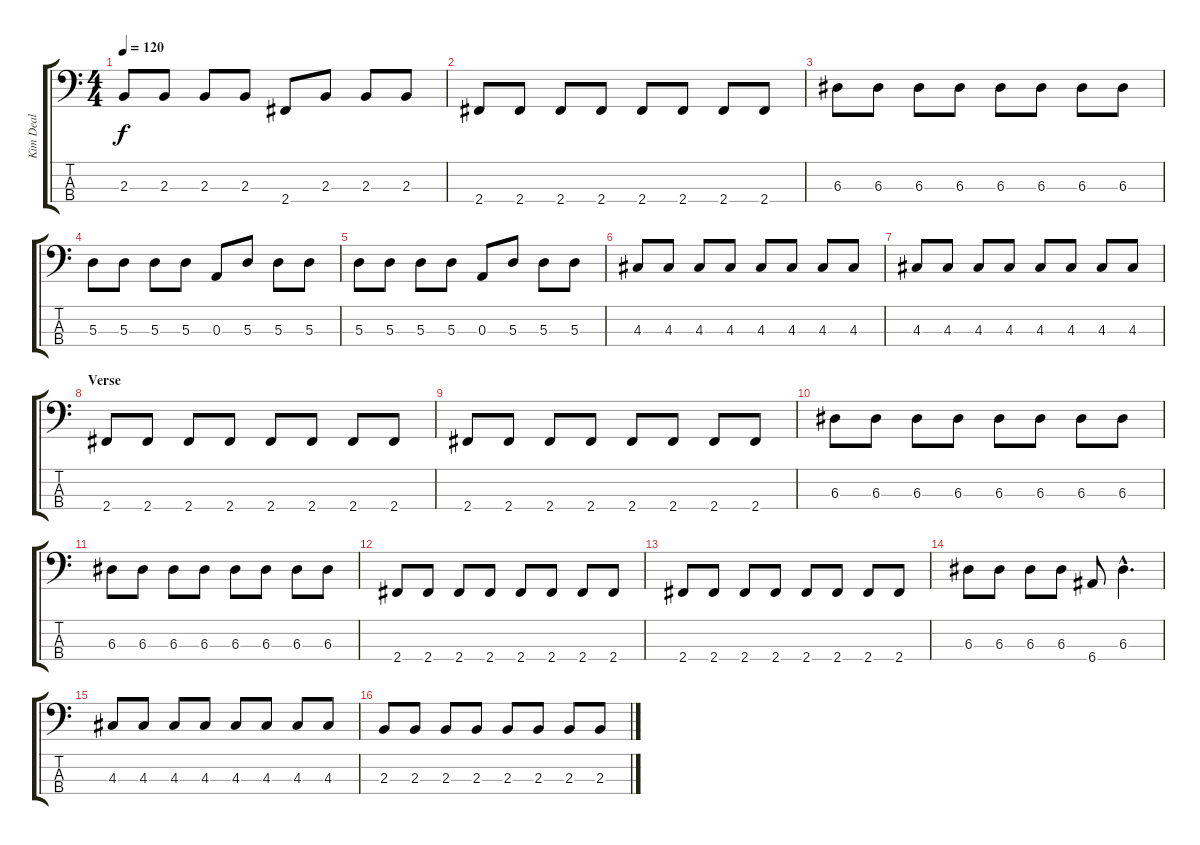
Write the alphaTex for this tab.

\track ("Kim Deal" "Kim Deal") {instrument electricbasspick}
\staff {score tabs}
\tuning (G2 D2 A1 E1) {hide}
\ts (4 4)
\tempo 120
\clef f4
\ks c
2.3.8{dy f} 2.3.8 2.3.8 2.3.8 2.4.8 2.3.8 2.3.8 2.3.8 |
2.4.8 2.4.8 2.4.8 2.4.8 2.4.8 2.4.8 2.4.8 2.4.8 |
6.3.8 6.3.8 6.3.8 6.3.8 6.3.8 6.3.8 6.3.8 6.3.8 |
5.3.8 5.3.8 5.3.8 5.3.8 0.3.8 5.3.8 5.3.8 5.3.8 |
5.3.8 5.3.8 5.3.8 5.3.8 0.3.8 5.3.8 5.3.8 5.3.8 |
4.3.8 4.3.8 4.3.8 4.3.8 4.3.8 4.3.8 4.3.8 4.3.8 |
4.3.8 4.3.8 4.3.8 4.3.8 4.3.8 4.3.8 4.3.8 4.3.8 |
\section ("" "Verse")
2.4.8 2.4.8 2.4.8 2.4.8 2.4.8 2.4.8 2.4.8 2.4.8 |
2.4.8 2.4.8 2.4.8 2.4.8 2.4.8 2.4.8 2.4.8 2.4.8 |
6.3.8 6.3.8 6.3.8 6.3.8 6.3.8 6.3.8 6.3.8 6.3.8 |
6.3.8 6.3.8 6.3.8 6.3.8 6.3.8 6.3.8 6.3.8 6.3.8 |
2.4.8 2.4.8 2.4.8 2.4.8 2.4.8 2.4.8 2.4.8 2.4.8 |
2.4.8 2.4.8 2.4.8 2.4.8 2.4.8 2.4.8 2.4.8 2.4.8 |
6.3.8 6.3.8 6.3.8 6.3.8 6.4.8 6.3{hac}.4{d} |
4.3.8 4.3.8 4.3.8 4.3.8 4.3.8 4.3.8 4.3.8 4.3.8 |
2.3.8 2.3.8 2.3.8 2.3.8 2.3.8 2.3.8 2.3.8 2.3.8
